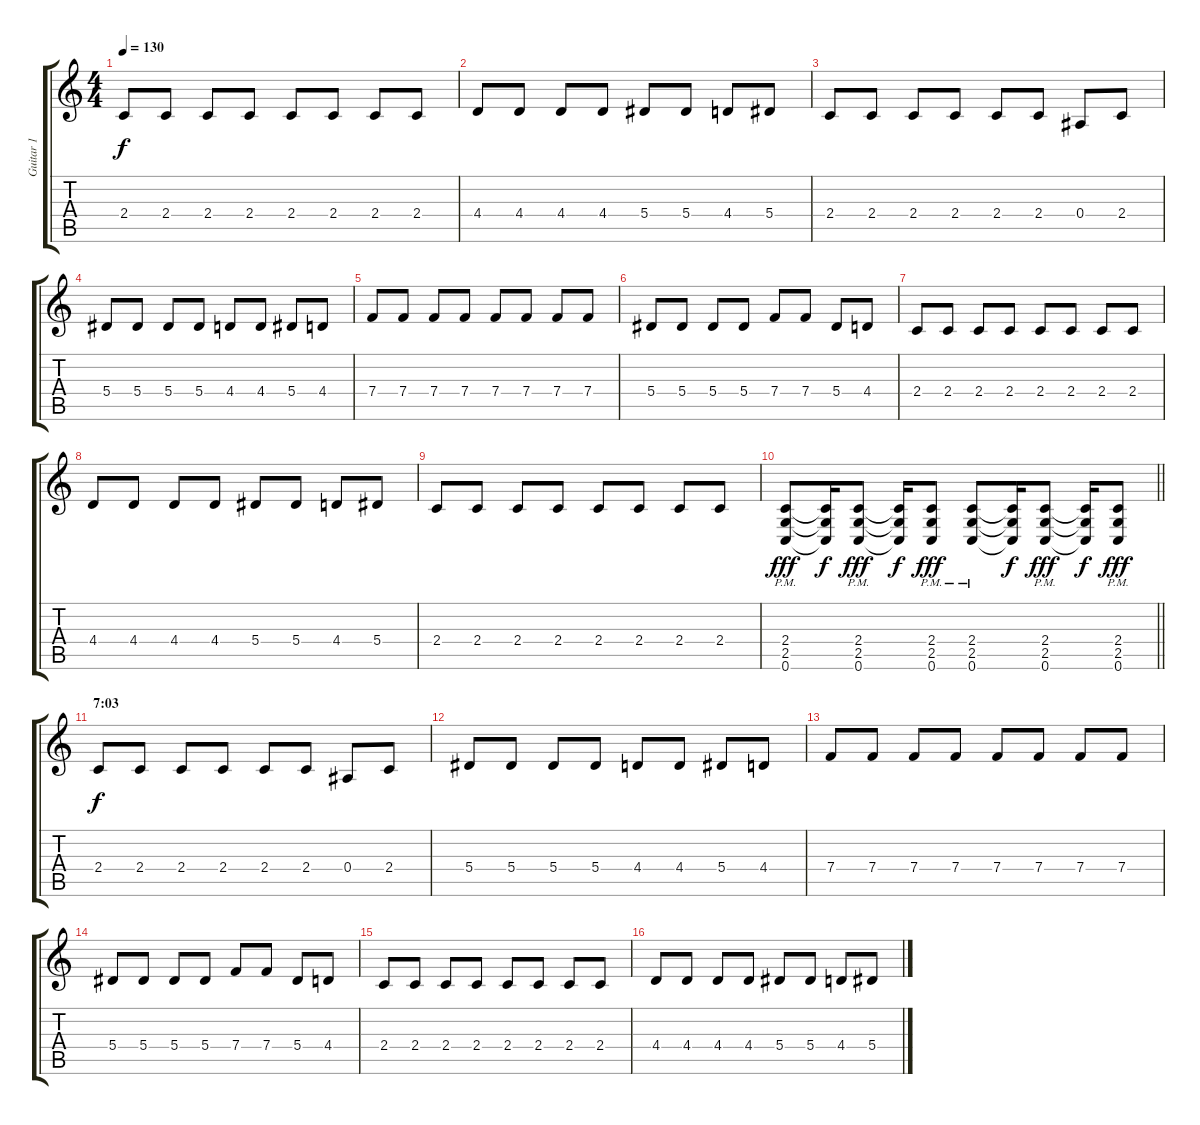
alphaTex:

\track ("Guitar 1" "Guitar 1") {instrument distortionguitar}
\staff {score tabs}
\tuning (C4 G3 Eb3 Bb2 F2 C2) {hide}
\ts (4 4)
\tempo 130
\clef g2
\ks c
2.4.8{dy f} 2.4.8 2.4.8 2.4.8 2.4.8 2.4.8 2.4.8 2.4.8 |
4.4.8 4.4.8 4.4.8 4.4.8 5.4.8 5.4.8 4.4.8 5.4.8 |
2.4.8 2.4.8 2.4.8 2.4.8 2.4.8 2.4.8 0.4.8 2.4.8 |
5.4.8 5.4.8 5.4.8 5.4.8 4.4.8 4.4.8 5.4.8 4.4.8 |
7.4.8 7.4.8 7.4.8 7.4.8 7.4.8 7.4.8 7.4.8 7.4.8 |
5.4.8 5.4.8 5.4.8 5.4.8 7.4.8 7.4.8 5.4.8 4.4.8 |
2.4.8 2.4.8 2.4.8 2.4.8 2.4.8 2.4.8 2.4.8 2.4.8 |
4.4.8 4.4.8 4.4.8 4.4.8 5.4.8 5.4.8 4.4.8 5.4.8 |
2.4.8 2.4.8 2.4.8 2.4.8 2.4.8 2.4.8 2.4.8 2.4.8 |
\barLineRight lightlight
(2.4{pm} 2.5{pm} 0.6{pm}).8{dy fff} (2.4{t} 2.5{t} 0.6{t}).16{dy f} (2.4{pm} 2.5{pm} 0.6{pm}).8{dy fff} (2.4{t} 2.5{t} 0.6{t}).16{dy f} (2.4{pm} 2.5{pm} 0.6{pm}).8{dy fff} (2.4{pm} 2.5{pm} 0.6{pm}).8 (2.4{t} 2.5{t} 0.6{t}).16{dy f} (2.4{pm} 2.5{pm} 0.6{pm}).8{dy fff} (2.4{t} 2.5{t} 0.6{t}).16{dy f} (2.4{pm} 2.5{pm} 0.6{pm}).8{dy fff} |
\section ("" "7:03")
2.4.8{dy f instrument overdrivenguitar} 2.4.8 2.4.8 2.4.8 2.4.8 2.4.8 0.4.8 2.4.8 |
5.4.8 5.4.8 5.4.8 5.4.8 4.4.8 4.4.8 5.4.8 4.4.8 |
7.4.8 7.4.8 7.4.8 7.4.8 7.4.8 7.4.8 7.4.8 7.4.8 |
5.4.8 5.4.8 5.4.8 5.4.8 7.4.8 7.4.8 5.4.8 4.4.8 |
2.4.8{volume 12} 2.4.8 2.4.8 2.4.8 2.4.8 2.4.8 2.4.8 2.4.8 |
4.4.8 4.4.8 4.4.8 4.4.8 5.4.8 5.4.8 4.4.8 5.4.8
